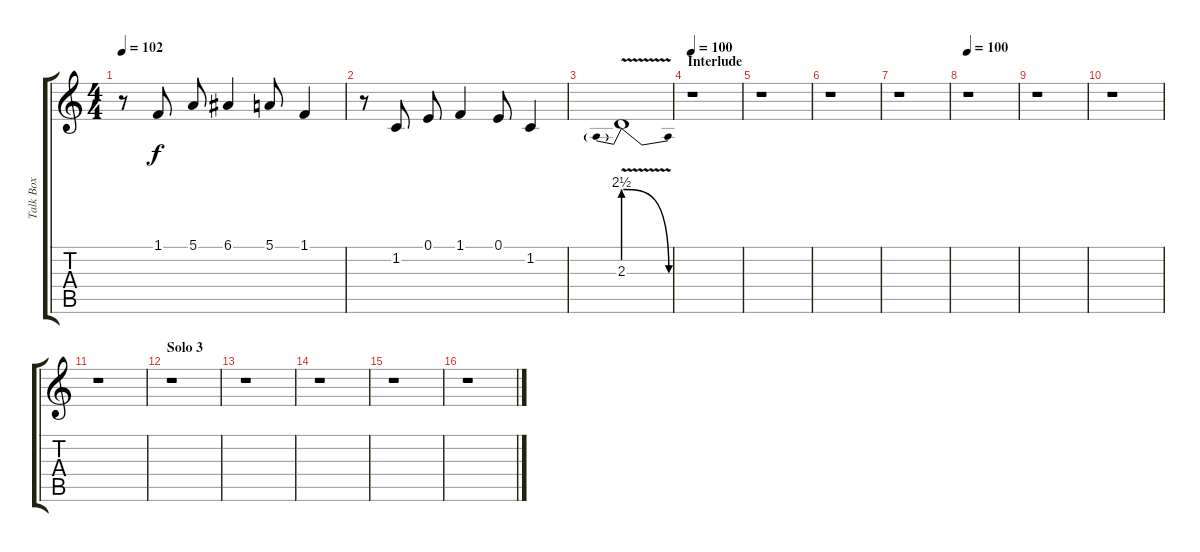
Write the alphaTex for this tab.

\track ("Talk Box" "Talk Box") {instrument lead2sawtooth}
\staff {score tabs}
\tuning (E4 B3 G3 D3 A2 E2) {hide}
\ts (4 4)
\tempo 102
\clef g2
\ks c
r.8{dy f} 1.1.8 5.1.8 6.1.4 5.1.8 1.1.4 |
r.8 1.2.8 0.1.8 1.1.4 0.1.8 1.2.4 |
2.3{be (prebendrelease 0 10 60 0) v}.1{volume 10} |
\section ("" "Interlude")
\tempo 100
r.1 |
r.1 |
r.1 |
r.1 |
\tempo 100
r.1 |
r.1 |
r.1 |
r.1 |
\section ("" "Solo 3")
r.1 |
r.1 |
r.1 |
r.1 |
r.1
